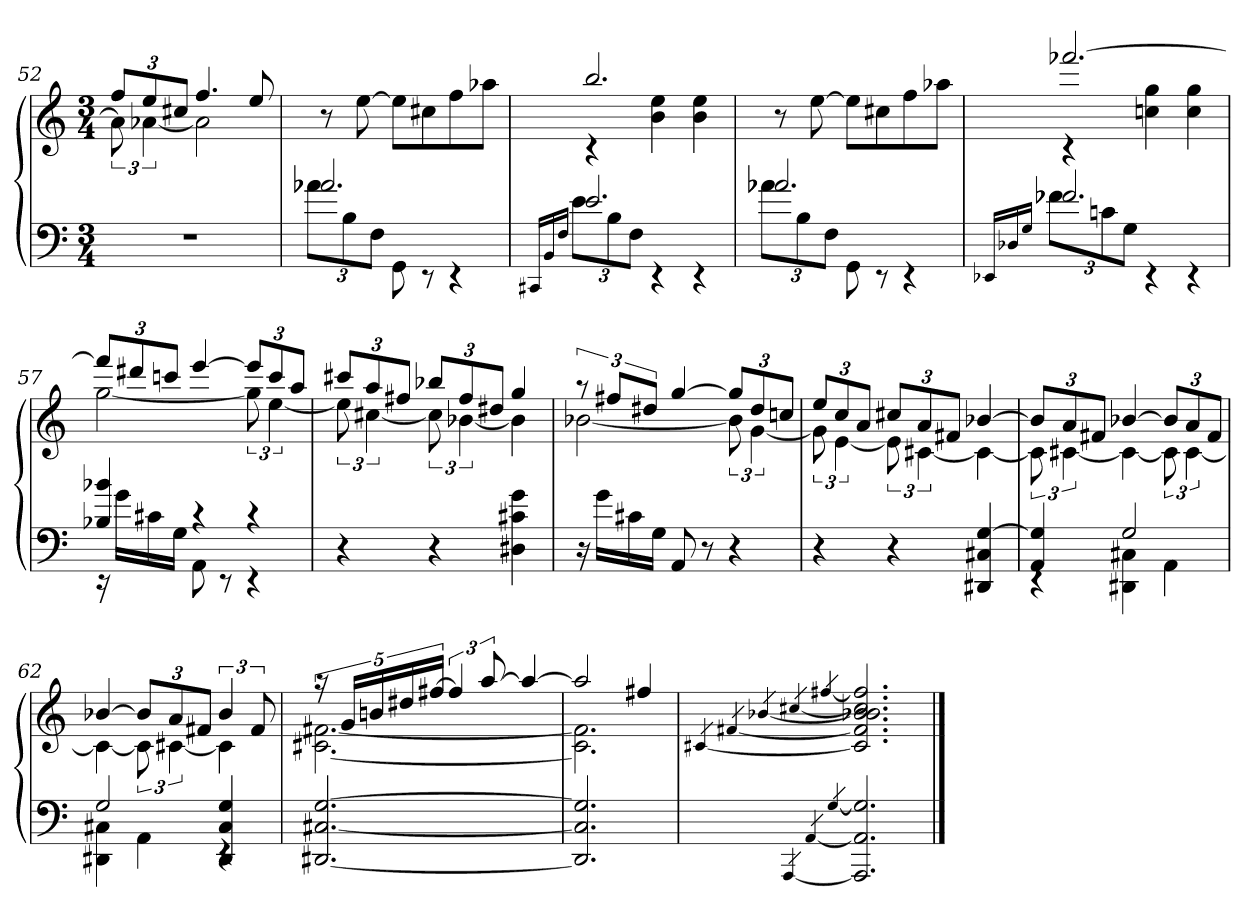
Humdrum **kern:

**kern	**kern
*part1	*part1
*staff2	*staff1
*clefF4	*clefG2
*k[]	*k[]
*M3/4	*M3/4
=52	=52
*	*^
2.r	12ffL	12a-]
.	12ee	[6a-X
.	12cc#XJ	.
.	4.ff	2a-]
.	8ee	.
*	*v	*v
=53	=53
*^	*
2.a-X	12a-XL	8r
.	12B	.
.	.	[8ee
.	12FJ	.
.	8GG	8eeL]
.	8rEE	8cc#X
.	4rEE	8ff
.	.	8aa-XJ
=54	=54	=54
16qqCC#X/LL	.	.
16qqBB/	.	.
16qqF/JJ	.	.
*	*	*^
2.e	12eL	2.bb	4rc
.	12B	.	.
.	12FJ	.	.
.	4rEE	.	4b 4ee
.	4rEE	.	4b 4ee
*	*	*v	*v
=55	=55	=55
2.a-X	12a-XL	8r
.	12B	.
.	.	[8ee
.	12FJ	.
.	8GG	8eeL]
.	8rEE	8cc#X
.	4rEE	8ff
.	.	8aa-XJ
=56	=56	=56
16qqEE-X/LL	.	.
16qqD-X/	.	.
16qqG/JJ	.	.
*	*	*^
2.f-X	12f-XL	[2.fff-X	4rc
.	12cn	.	.
.	12GJ	.	.
.	4rEE	.	4ccn 4gg
.	4rEE	.	4cc 4gg
=57	=57	=57	=57
4B-X 4b-X	16rEE	12fff-L]	[2gg
.	16gLL	.	.
.	.	12ddd#X	.
.	16c#X	.	.
.	.	12cccnJ	.
.	16GJJ	.	.
4rc	8AA	[4eee	.
.	8rEE	.	.
4rc	4rEE	12eeeL]	12gg]
.	.	12ccc	[6ee
.	.	12aaJ	.
*v	*v	*	*
=58	=58	=58
4r	12ccc#XL	12ee]
.	12aa	[6cc#X
.	12ff#XJ	.
4r	12bb-XL	12cc#]
.	12ff#	[6b-X
.	12dd#XJ	.
4D#X 4c#X 4g	4gg	4b-]
=59	=59	=59
16r	12raa	[2b-X
16gLL	.	.
.	12ff#XL	.
16c#X	.	.
.	12dd#XJ	.
16GJJ	.	.
8AA	[4gg	.
8r	.	.
4r	12ggL]	12b-]
.	12dd#	[6g
.	12ccnJ	.
=60	=60	=60
4r	12eeL	12g]
.	12cc	[6e
.	12aJ	.
4r	12cc#XL	12e]
.	12a	[6c#X
.	12f#XJ	.
4DD#X 4C#X [4G	[4b-X	4c#_
=61	=61	=61
*^	*	*
4AA 4G]	4rEE	12b-L]	12c#]
.	.	12a	[6c#X
.	.	12f#XJ	.
2G	4DD#X 4C#X	[4b-X	4c#_
.	4AA	12b-L]	12c#]
.	.	12a	[6c#
.	.	12f#J	.
=62	=62	=62	=62
2G	4DD#X 4C#X	[4b-X	4c#_
.	4AA	12b-L]	12c#]
.	.	12a	[6c#X
.	.	12f#XJ	.
4DD# 4C# 4G	4rEE	6b-	4c#]
.	.	12f#	.
*v	*v	*	*
=63	=63	=63
[2.DD#X [2.C#X [2.G	20raa	[2.c#X [2.f#X
.	20gLL	.
.	20bn	.
.	20dd#X	.
.	[20ff#XJJ	.
.	6ff#]	.
.	[12aa	.
.	4aa_	.
=64	=64	=64
2.DD#] 2.C#] 2.G]	2aa]	2.c#] 2.f#]
.	4ff#X	.
*	*v	*v
=65	=65
.	[4qc#X
.	[4qf#X
[4qAAA	[4qb-X
[4qAA	[4qcc#X
[4qG	[4qff#X
2.AAA] 2.AA] 2.G]	2.c#] 2.f#] 2.b-] 2.b-X 2.cc#] 2.ff#]
==	==
*-	*-
